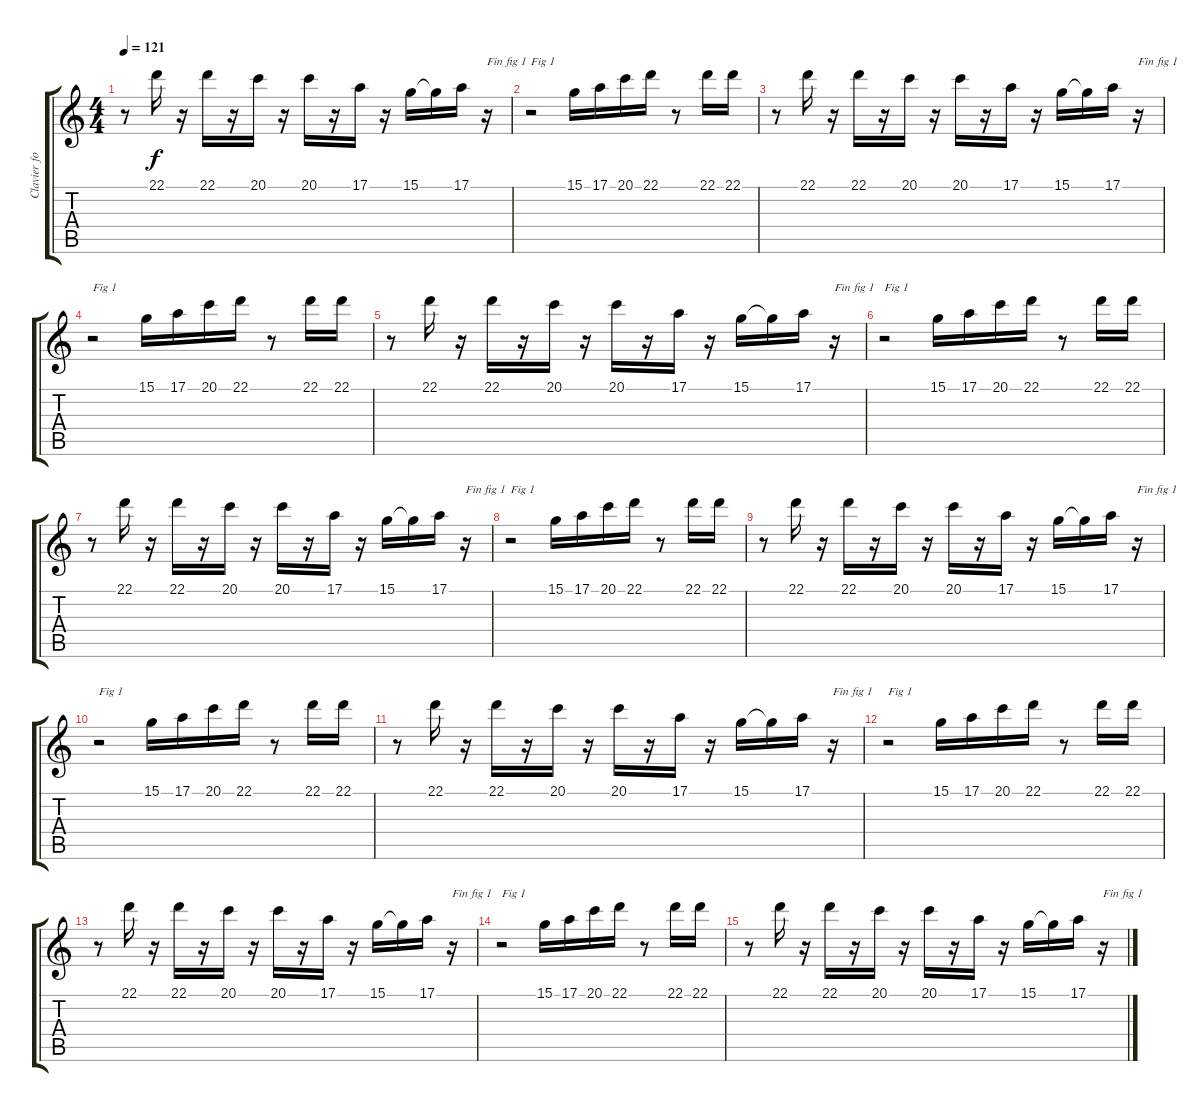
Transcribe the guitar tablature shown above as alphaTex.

\track ("Clavier fond" "Clavier fo") {instrument lead1square}
\staff {score tabs}
\tuning (E4 B3 G3 D3 A2 E2) {hide}
\ts (4 4)
\tempo 121
\clef g2
\ks c
r.8{dy f} 22.1.16 r.16 22.1.16 r.16 20.1.16 r.16 20.1.16 r.16 17.1.16 r.16 15.1.16 15.1{t}.16 17.1.16 r.16{txt "Fin fig 1"} |
r.2{txt "Fig 1"} 15.1.16 17.1.16 20.1.16 22.1.16 r.8 22.1.16 22.1.16 |
r.8 22.1.16 r.16 22.1.16 r.16 20.1.16 r.16 20.1.16 r.16 17.1.16 r.16 15.1.16 15.1{t}.16 17.1.16 r.16{txt "Fin fig 1"} |
r.2{txt "Fig 1"} 15.1.16 17.1.16 20.1.16 22.1.16 r.8 22.1.16 22.1.16 |
r.8 22.1.16 r.16 22.1.16 r.16 20.1.16 r.16 20.1.16 r.16 17.1.16 r.16 15.1.16 15.1{t}.16 17.1.16 r.16{txt "Fin fig 1"} |
r.2{txt "Fig 1"} 15.1.16 17.1.16 20.1.16 22.1.16 r.8 22.1.16 22.1.16 |
r.8 22.1.16 r.16 22.1.16 r.16 20.1.16 r.16 20.1.16 r.16 17.1.16 r.16 15.1.16 15.1{t}.16 17.1.16 r.16{txt "Fin fig 1"} |
r.2{txt "Fig 1"} 15.1.16 17.1.16 20.1.16 22.1.16 r.8 22.1.16 22.1.16 |
r.8 22.1.16 r.16 22.1.16 r.16 20.1.16 r.16 20.1.16 r.16 17.1.16 r.16 15.1.16 15.1{t}.16 17.1.16 r.16{txt "Fin fig 1"} |
r.2{txt "Fig 1"} 15.1.16 17.1.16 20.1.16 22.1.16 r.8 22.1.16 22.1.16 |
r.8 22.1.16 r.16 22.1.16 r.16 20.1.16 r.16 20.1.16 r.16 17.1.16 r.16 15.1.16 15.1{t}.16 17.1.16 r.16{txt "Fin fig 1"} |
r.2{txt "Fig 1"} 15.1.16 17.1.16 20.1.16 22.1.16 r.8 22.1.16 22.1.16 |
r.8 22.1.16 r.16 22.1.16 r.16 20.1.16 r.16 20.1.16 r.16 17.1.16 r.16 15.1.16 15.1{t}.16 17.1.16 r.16{txt "Fin fig 1"} |
r.2{txt "Fig 1" volume 0} 15.1.16 17.1.16 20.1.16 22.1.16 r.8 22.1.16 22.1.16 |
r.8 22.1.16 r.16 22.1.16 r.16 20.1.16 r.16 20.1.16 r.16 17.1.16 r.16 15.1.16 15.1{t}.16 17.1.16 r.16{txt "Fin fig 1"}
